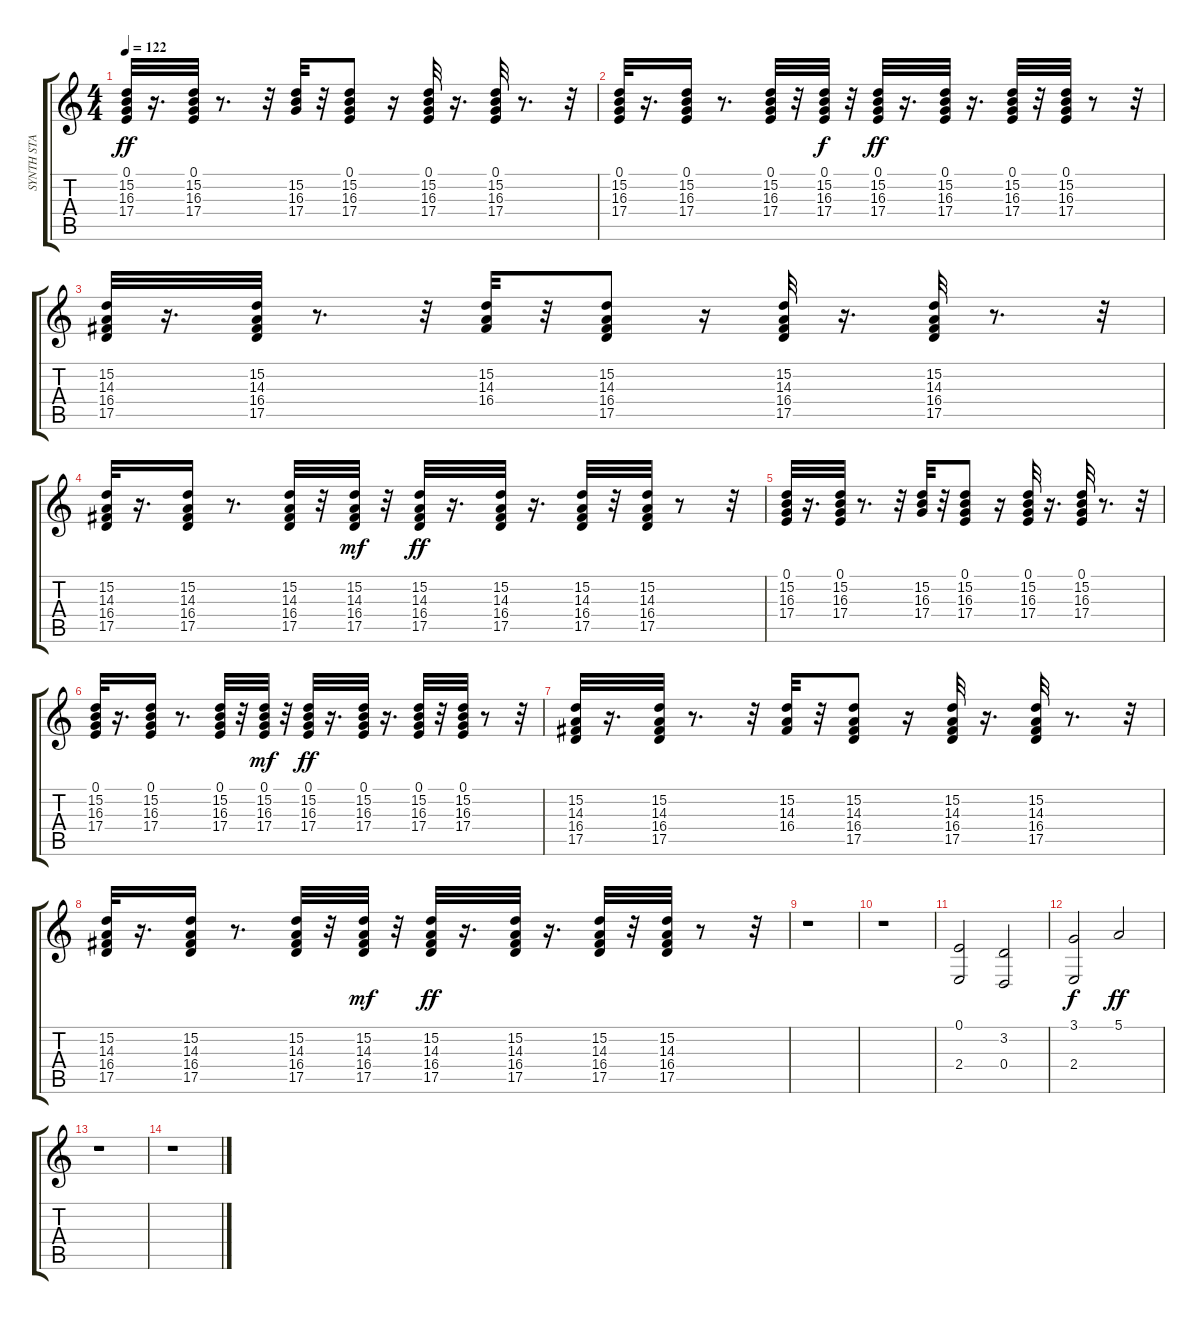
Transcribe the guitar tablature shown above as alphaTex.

\track ("SYNTH STA" "SYNTH STA") {instrument synthbrass1}
\staff {score tabs}
\tuning (E4 B3 G3 D3 A2 E2) {hide}
\ts (4 4)
\tempo 122
\clef g2
\ks c
(0.1 15.2 16.3 17.4).32{dy ff} r.16{d} (0.1 15.2 16.3 17.4).32 r.8{d} r.32 (15.2 16.3 17.4).32 r.32 (0.1 15.2 16.3 17.4).8 r.16 (0.1 15.2 16.3 17.4).32 r.16{d} (0.1 15.2 16.3 17.4).32 r.8{d} r.32 |
(0.1 15.2 16.3 17.4).32 r.16{d} (0.1 15.2 16.3 17.4).16 r.8{d} (0.1 15.2 16.3 17.4).32 r.32 (0.1 15.2 16.3 17.4).32{dy f} r.32 (0.1 15.2 16.3 17.4).32{dy ff} r.16{d} (0.1 15.2 16.3 17.4).32 r.16{d} (0.1 15.2 16.3 17.4).32 r.32 (0.1 15.2 16.3 17.4).32 r.8 r.32 |
(15.2 14.3 16.4 17.5).32 r.16{d} (15.2 14.3 16.4 17.5).32 r.8{d} r.32 (15.2 14.3 16.4).32 r.32 (15.2 14.3 16.4 17.5).8 r.16 (15.2 14.3 16.4 17.5).32 r.16{d} (15.2 14.3 16.4 17.5).32 r.8{d} r.32 |
(15.2 14.3 16.4 17.5).32 r.16{d} (15.2 14.3 16.4 17.5).16 r.8{d} (15.2 14.3 16.4 17.5).32 r.32 (15.2 14.3 16.4 17.5).32{dy mf} r.32 (15.2 14.3 16.4 17.5).32{dy ff} r.16{d} (15.2 14.3 16.4 17.5).32 r.16{d} (15.2 14.3 16.4 17.5).32 r.32 (15.2 14.3 16.4 17.5).32 r.8 r.32 |
(0.1 15.2 16.3 17.4).32 r.16{d} (0.1 15.2 16.3 17.4).32 r.8{d} r.32 (15.2 16.3 17.4).32 r.32 (0.1 15.2 16.3 17.4).8 r.16 (0.1 15.2 16.3 17.4).32 r.16{d} (0.1 15.2 16.3 17.4).32 r.8{d} r.32 |
(0.1 15.2 16.3 17.4).32 r.16{d} (0.1 15.2 16.3 17.4).16 r.8{d} (0.1 15.2 16.3 17.4).32 r.32 (0.1 15.2 16.3 17.4).32{dy mf} r.32 (0.1 15.2 16.3 17.4).32{dy ff} r.16{d} (0.1 15.2 16.3 17.4).32 r.16{d} (0.1 15.2 16.3 17.4).32 r.32 (0.1 15.2 16.3 17.4).32 r.8 r.32 |
(15.2 14.3 16.4 17.5).32 r.16{d} (15.2 14.3 16.4 17.5).32 r.8{d} r.32 (15.2 14.3 16.4).32 r.32 (15.2 14.3 16.4 17.5).8 r.16 (15.2 14.3 16.4 17.5).32 r.16{d} (15.2 14.3 16.4 17.5).32 r.8{d} r.32 |
(15.2 14.3 16.4 17.5).32 r.16{d} (15.2 14.3 16.4 17.5).16 r.8{d} (15.2 14.3 16.4 17.5).32 r.32 (15.2 14.3 16.4 17.5).32{dy mf} r.32 (15.2 14.3 16.4 17.5).32{dy ff} r.16{d} (15.2 14.3 16.4 17.5).32 r.16{d} (15.2 14.3 16.4 17.5).32 r.32 (15.2 14.3 16.4 17.5).32 r.8 r.32 |
r.1 |
r.1 |
(0.1 2.4).2 (3.2 0.4).2 |
(3.1 2.4).2{dy f} 5.1.2{dy ff} |
r.1 |
r.1
